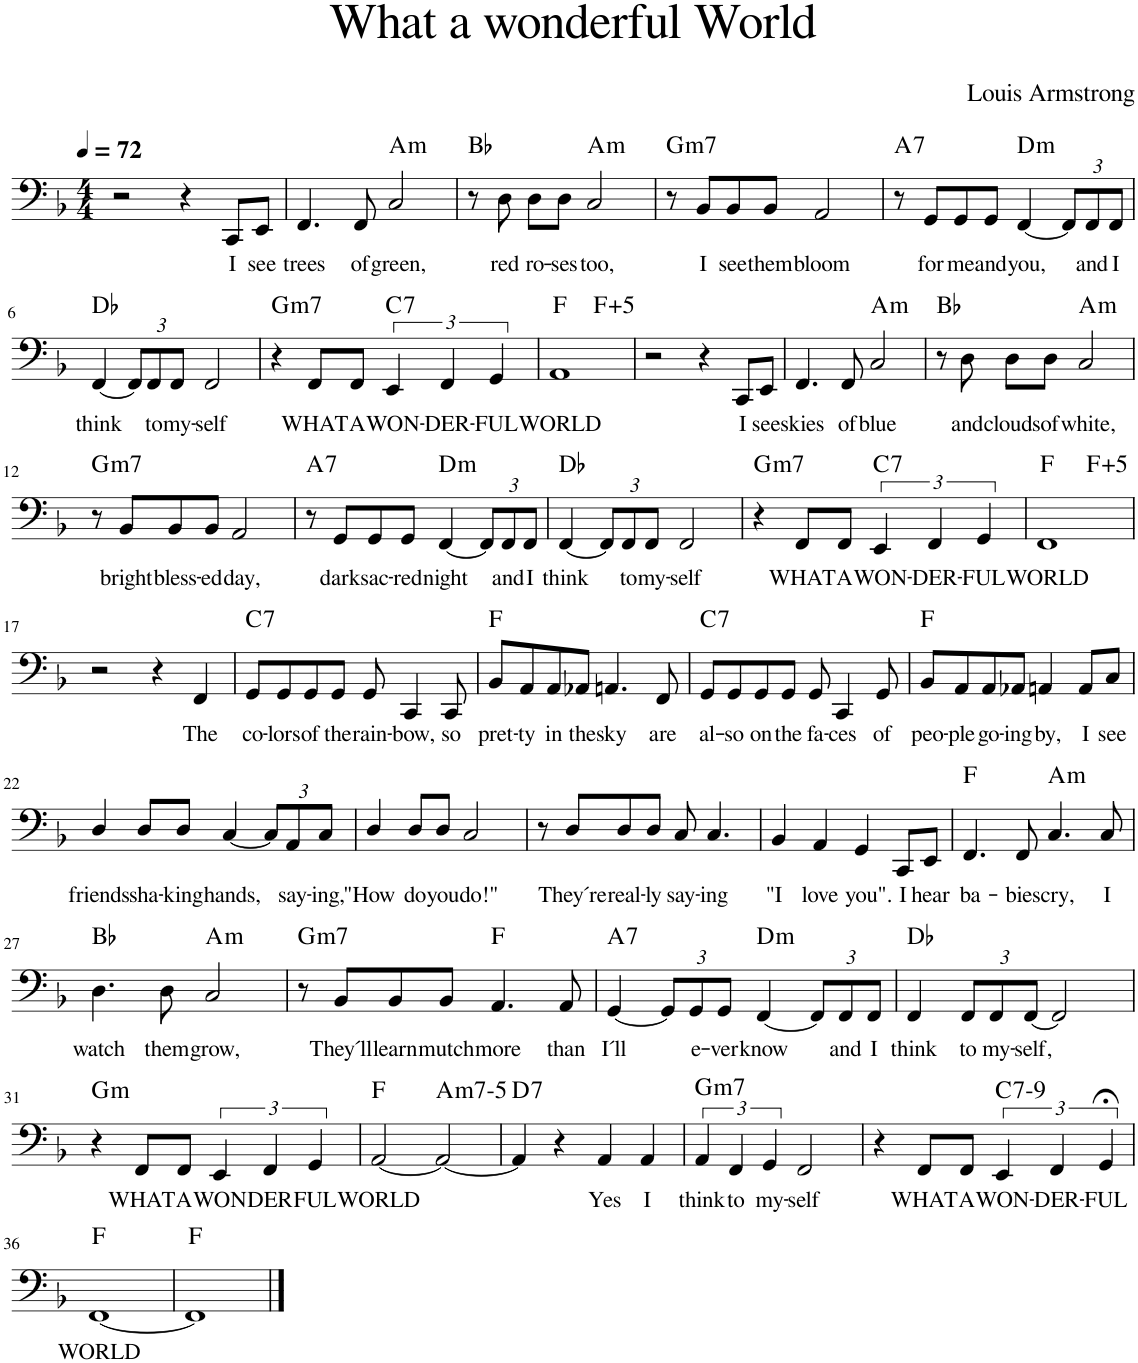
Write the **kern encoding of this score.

**kern	**text	**harte
*part1	*part1	*part1
*staff1	*staff1	*
*I"Violoncello	*	*
*I'Vc.	*	*
*clefF4	*	*
*k[b-]	*	*
*M4/4	*	*
*MM72	*	*
=1	=1	=1
2r	.	.
4r	.	.
!	!LO:LY:b	!
8CC/L	I	.
!	!LO:LY:b	!
8EE/J	see	.
=2	=2	=2
!	!LO:LY:b	!
4.FF/	trees	.
!	!LO:LY:b	!
8FF/	of	.
!	!LO:LY:b	!LO:H:kt=m
2C/	green,	A:min
=3	=3	=3
!	!	!LO:H:kt=N.C.
8r	.	N
!	!LO:LY:b	!
8D\	red	.
!	!LO:LY:b	!
8D\L	ro-	.
!	!LO:LY:b	!
8D\J	-ses	.
!	!LO:LY:b	!LO:H:kt=m
2C/	too,	A:min
=4	=4	=4
!	!	!LO:H:kt=m7
8r	.	G:min7
!	!LO:LY:b	!
8BB-/L	I	.
!	!LO:LY:b	!
8BB-/	see	.
!	!LO:LY:b	!
8BB-/J	them	.
!	!LO:LY:b	!
2AA/	bloom	.
=5	=5	=5
!	!	!LO:H:kt=7
8r	.	A:7
!	!LO:LY:b	!
8GG/L	for	.
!	!LO:LY:b	!
8GG/	me	.
!	!LO:LY:b	!
8GG/J	and	.
!	!LO:LY:b	!LO:H:kt=m
[4FF/	you,	D:min
*Xbrackettup	*	*
12FF/L]	.	.
!	!LO:LY:b	!
12FF/	and	.
!	!LO:LY:b	!
12FF/J	I	.
!!LO:LB:g=z
=6	=6	=6
!	!LO:LY:b	!
[4FF/	think	Db:maj
12FF/L]	.	.
!	!LO:LY:b	!
12FF/	to	.
!	!LO:LY:b	!
12FF/J	my-	.
!	!LO:LY:b	!
2FF/	-self	.
=7	=7	=7
!	!	!LO:H:kt=m7
4r	.	G:min7
!	!LO:LY:b	!
8FF/L	WHAT	.
!	!LO:LY:b	!
8FF/J	A	.
*brackettup	*	*
!	!LO:LY:b	!LO:H:kt=7
6EE/	WON-	C:7
!	!LO:LY:b	!
6FF/	-DER-	.
!	!LO:LY:b	!
6GG/	-FUL	.
=8	=8	=8
!	!LO:LY:b	!LO:H:kt=N.C.
*^	*	*
1AA	2ryy	WORLD	N
!	!	!	!LO:H:kt=5
.	2ryy	.	F:(1,5)
*v	*v	*	*
=9	=9	=9
2r	.	.
4r	.	.
!	!LO:LY:b	!
8CC/L	I	.
!	!LO:LY:b	!
8EE/J	see	.
=10	=10	=10
!	!LO:LY:b	!
4.FF/	skies	.
!	!LO:LY:b	!
8FF/	of	.
!	!LO:LY:b	!LO:H:kt=m
2C/	blue	A:min
=11	=11	=11
!	!	!LO:H:kt=N.C.
8r	.	N
!	!LO:LY:b	!
8D\	and	.
!	!LO:LY:b	!
8D\L	clouds	.
!	!LO:LY:b	!
8D\J	of	.
!	!LO:LY:b	!LO:H:kt=m
2C/	white,	A:min
!!LO:LB:g=z
=12	=12	=12
!	!	!LO:H:kt=m7
8r	.	G:min7
!	!LO:LY:b	!
8BB-/L	bright	.
!	!LO:LY:b	!
8BB-/	bless-	.
!	!LO:LY:b	!
8BB-/J	-ed	.
!	!LO:LY:b	!
2AA/	day,	.
=13	=13	=13
!	!	!LO:H:kt=7
8r	.	A:7
!	!LO:LY:b	!
8GG/L	dark	.
!	!LO:LY:b	!
8GG/	sac-	.
!	!LO:LY:b	!
8GG/J	-red	.
!	!LO:LY:b	!LO:H:kt=m
[4FF/	night	D:min
*Xbrackettup	*	*
12FF/L]	.	.
!	!LO:LY:b	!
12FF/	and	.
!	!LO:LY:b	!
12FF/J	I	.
=14	=14	=14
!	!LO:LY:b	!
[4FF/	think	Db:maj
12FF/L]	.	.
!	!LO:LY:b	!
12FF/	to	.
!	!LO:LY:b	!
12FF/J	my-	.
!	!LO:LY:b	!
2FF/	-self	.
=15	=15	=15
!	!	!LO:H:kt=m7
4r	.	G:min7
!	!LO:LY:b	!
8FF/L	WHAT	.
!	!LO:LY:b	!
8FF/J	A	.
*brackettup	*	*
!	!LO:LY:b	!LO:H:kt=7
6EE/	WON-	C:7
!	!LO:LY:b	!
6FF/	-DER-	.
!	!LO:LY:b	!
6GG/	-FUL	.
=16	=16	=16
!	!LO:LY:b	!LO:H:kt=N.C.
*^	*	*
1FF	2ryy	WORLD	N
!	!	!	!LO:H:kt=5
.	2ryy	.	F:(1,5)
*v	*v	*	*
!!LO:LB:g=z
=17	=17	=17
2r	.	.
4r	.	.
!	!LO:LY:b	!
4FF/	The	.
=18	=18	=18
!	!LO:LY:b	!LO:H:kt=7
8GG/L	co-	C:7
!	!LO:LY:b	!
8GG/	-lors	.
!	!LO:LY:b	!
8GG/	of	.
!	!LO:LY:b	!
8GG/J	the	.
!	!LO:LY:b	!
8GG/	rain-	.
!	!LO:LY:b	!
4CC/	-bow,	.
!	!LO:LY:b	!
8CC/	so	.
=19	=19	=19
!	!LO:LY:b	!LO:H:kt=N.C.
8BB-/L	pret-	N
!	!LO:LY:b	!
8AA/	-ty	.
!	!LO:LY:b	!
8AA/	in	.
!	!LO:LY:b	!
8AA-X/J	the	.
!	!LO:LY:b	!
4.AAn/	sky	.
!	!LO:LY:b	!
8FF/	are	.
=20	=20	=20
!	!LO:LY:b	!LO:H:kt=7
8GG/L	al-	C:7
!	!LO:LY:b	!
8GG/	-so	.
!	!LO:LY:b	!
8GG/	on	.
!	!LO:LY:b	!
8GG/J	the	.
!	!LO:LY:b	!
8GG/	fa-	.
!	!LO:LY:b	!
4CC/	-ces	.
!	!LO:LY:b	!
8GG/	of	.
=21	=21	=21
!	!LO:LY:b	!LO:H:kt=N.C.
8BB-/L	peo-	N
!	!LO:LY:b	!
8AA/	-ple	.
!	!LO:LY:b	!
8AA/	go-	.
!	!LO:LY:b	!
8AA-X/J	-ing	.
!	!LO:LY:b	!
4AAn/	by,	.
!	!LO:LY:b	!
8AA/L	I	.
!	!LO:LY:b	!
8C/J	see	.
!!LO:LB:g=z
=22	=22	=22
!	!LO:LY:b	!
4D/	friends	.
!	!LO:LY:b	!
8D/L	sha-	.
!	!LO:LY:b	!
8D/J	-king	.
!	!LO:LY:b	!
[4C/	hands,	.
*Xbrackettup	*	*
12C/L]	.	.
!	!LO:LY:b	!
12AA/	say-	.
!	!LO:LY:b	!
12C/J	-ing,	.
=23	=23	=23
!	!LO:LY:b	!
4D/	"How	.
!	!LO:LY:b	!
8D/L	do	.
!	!LO:LY:b	!
8D/J	you	.
!	!LO:LY:b	!
2C/	do!"	.
=24	=24	=24
8r	.	.
!	!LO:LY:b	!
8D/L	They´re	.
!	!LO:LY:b	!
8D/	real-	.
!	!LO:LY:b	!
8D/J	-ly	.
!	!LO:LY:b	!
8C/	say-	.
!	!LO:LY:b	!
4.C/	-ing	.
=25	=25	=25
!	!LO:LY:b	!
4BB-/	"I	.
!	!LO:LY:b	!
4AA/	love	.
!	!LO:LY:b	!
4GG/	you".	.
!	!LO:LY:b	!
8CC/L	I	.
!	!LO:LY:b	!
8EE/J	hear	.
=26	=26	=26
!	!LO:LY:b	!LO:H:kt=N.C.
4.FF/	ba-	N
!	!LO:LY:b	!
8FF/	-bies	.
!	!LO:LY:b	!LO:H:kt=m
4.C/	cry,	A:min
!	!LO:LY:b	!
8C/	I	.
!!LO:LB:g=z
=27	=27	=27
!	!LO:LY:b	!LO:H:kt=N.C.
4.D\	watch	N
!	!LO:LY:b	!
8D\	them	.
!	!LO:LY:b	!LO:H:kt=m
2C/	grow,	A:min
=28	=28	=28
!	!	!LO:H:kt=m7
8r	.	G:min7
!	!LO:LY:b	!
8BB-/L	They´ll	.
!	!LO:LY:b	!
8BB-/	learn	.
!	!LO:LY:b	!
8BB-/J	mutch	.
!	!LO:LY:b	!
4.AA/	more	F:maj
!	!LO:LY:b	!
8AA/	than	.
=29	=29	=29
!	!LO:LY:b	!LO:H:kt=7
[4GG/	I´ll	A:7
12GG/L]	.	.
!	!LO:LY:b	!
12GG/	e-	.
!	!LO:LY:b	!
12GG/J	-ver	.
!	!LO:LY:b	!LO:H:kt=m
[4FF/	know	D:min
12FF/L]	.	.
!	!LO:LY:b	!
12FF/	and	.
!	!LO:LY:b	!
12FF/J	I	.
=30	=30	=30
!	!LO:LY:b	!
4FF/	think	Db:maj
!	!LO:LY:b	!
12FF/L	to	.
!	!LO:LY:b	!
12FF/	my-	.
!	!LO:LY:b	!
[12FF/J	-self,	.
2FF/]	.	.
!!LO:LB:g=z
=31	=31	=31
!	!	!LO:H:kt=m
4r	.	G:min
!	!LO:LY:b	!
8FF/L	WHAT	.
!	!LO:LY:b	!
8FF/J	A	.
*brackettup	*	*
!	!LO:LY:b	!
6EE/	WON	.
!	!LO:LY:b	!
6FF/	DER	.
!	!LO:LY:b	!
6GG/	FUL	.
=32	=32	=32
!	!LO:LY:b	!
[2AA/	WORLD	F:maj
!	!	!LO:H:kt=m7-5
2AA/_	.	A:hdim7
=33	=33	=33
!	!	!LO:H:kt=7
4AA/]	.	D:7
4r	.	.
!	!LO:LY:b	!
4AA/	Yes	.
!	!LO:LY:b	!
4AA/	I	.
=34	=34	=34
!	!LO:LY:b	!LO:H:kt=m7
6AA/	think	G:min7
!	!LO:LY:b	!
6FF/	to	.
!	!LO:LY:b	!
6GG/	my-	.
!	!LO:LY:b	!
2FF/	-self	.
=35	=35	=35
4r	.	.
!	!LO:LY:b	!
8FF/L	WHAT	.
!	!LO:LY:b	!
8FF/J	A	.
!	!LO:LY:b	!LO:H:kt=7
6EE/	WON-	C:7(b9)
!	!LO:LY:b	!
6FF/	-DER-	.
!	!LO:LY:b	!
6GG;</	-FUL	.
!!LO:LB:g=z
=36	=36	=36
!	!LO:LY:b	!LO:H:kt=N.C.
[1FF	WORLD	N
=37	=37	=37
!	!	!LO:H:kt=N.C.
1FF]	.	N
==	==	==
*-	*-	*-
